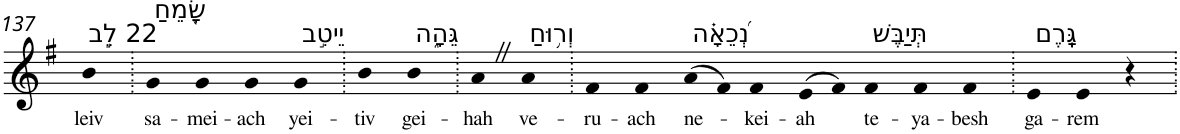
**kern	**text
*part1	*part1
*staff1	*staff1
*I"Piano	*
*I'Pno	*
!!LO:PB:g=z
*clefG2	*
*k[f#]	*
*G:	*
=137	=137
!LO:TX:a:t=22 לֵ֣ב	!
!	!LO:LY:b
4b	leiv
=138.	=138.
!LO:TX:a:t=שָׂ֭מֵחַ	!
!	!LO:LY:b
4g	sa-
!	!LO:LY:b
4g	-mei-
!	!LO:LY:b
4g	-ach
!LO:TX:a:t=יֵיטִ֣ב	!
!	!LO:LY:b
4g	yei-
=139.	=139.
!	!LO:LY:b
4b	-tiv
!LO:TX:a:t=גֵּהָ֑ה	!
!	!LO:LY:b
4b	gei-
=140.	=140.
!	!LO:LY:b
4aZ	-hah
!LO:TX:a:t=וְר֥וּחַ	!
!	!LO:LY:b
4a	ve-
=141.	=141.
!	!LO:LY:b
4f#	-ru-
!	!LO:LY:b
4f#	-ach
!LO:TX:a:t=נְ֝כֵאָ֗ה	!
!	!LO:LY:b
(>8a	ne-
8f#)	.
!	!LO:LY:b
4f#	-kei-
!	!LO:LY:b
(>8e	-ah
8f#)	.
!LO:TX:a:t=תְּיַבֶּשׁ	!
!	!LO:LY:b
4f#	te-
!	!LO:LY:b
4f#	-ya-
!	!LO:LY:b
4f#	-besh
=142.	=142.
!LO:TX:a:t=גָּֽרֶם	!
!	!LO:LY:b
4e	ga-
!	!LO:LY:b
4e	-rem
4r	.
=.	=.
*-	*-
